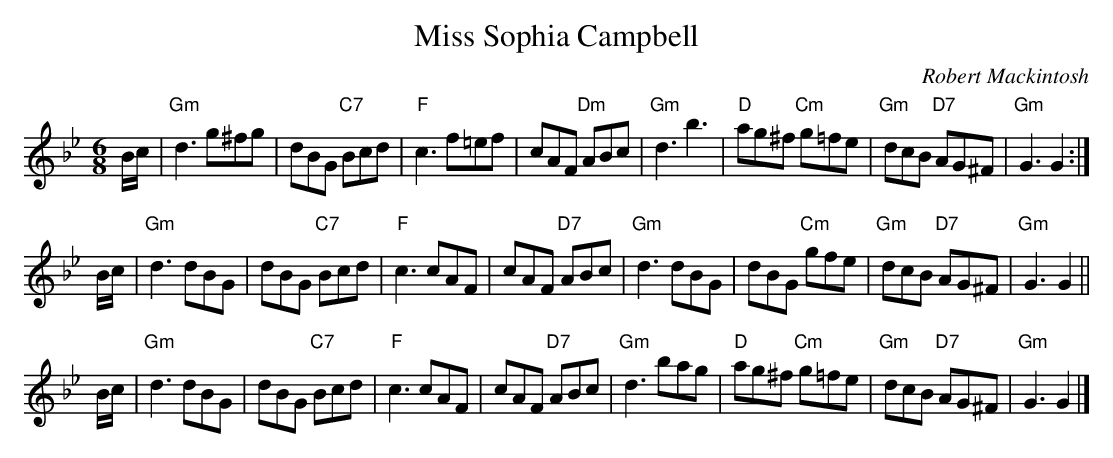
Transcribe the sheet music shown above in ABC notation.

X:1
T: Miss Sophia Campbell
C: Robert Mackintosh
M: 6/8
L: 1/8
K: Gm
B/c/ \
| "Gm"d3 g^fg | dBG "C7"Bcd | "F"c3 f=ef | cAF "Dm"ABc \
| "Gm"d3 b3 | "D"ag^f "Cm"g=fe | "Gm"dcB "D7"AG^F | "Gm"G3 G2 :|
B/c/ \
| "Gm"d3 dBG | dBG "C7"Bcd | "F"c3 cAF | cAF "D7"ABc \
| "Gm"d3 dBG | dBG "Cm"gfe |  "Gm"dcB "D7"AG^F | "Gm"G3 G2 ||
B/c/ \
| "Gm"d3 dBG | dBG "C7"Bcd | "F"c3 cAF | cAF "D7"ABc \
| "Gm"d3 bag | "D"ag^f "Cm"g=fe | "Gm"dcB "D7"AG^F | "Gm"G3 G2 |]
